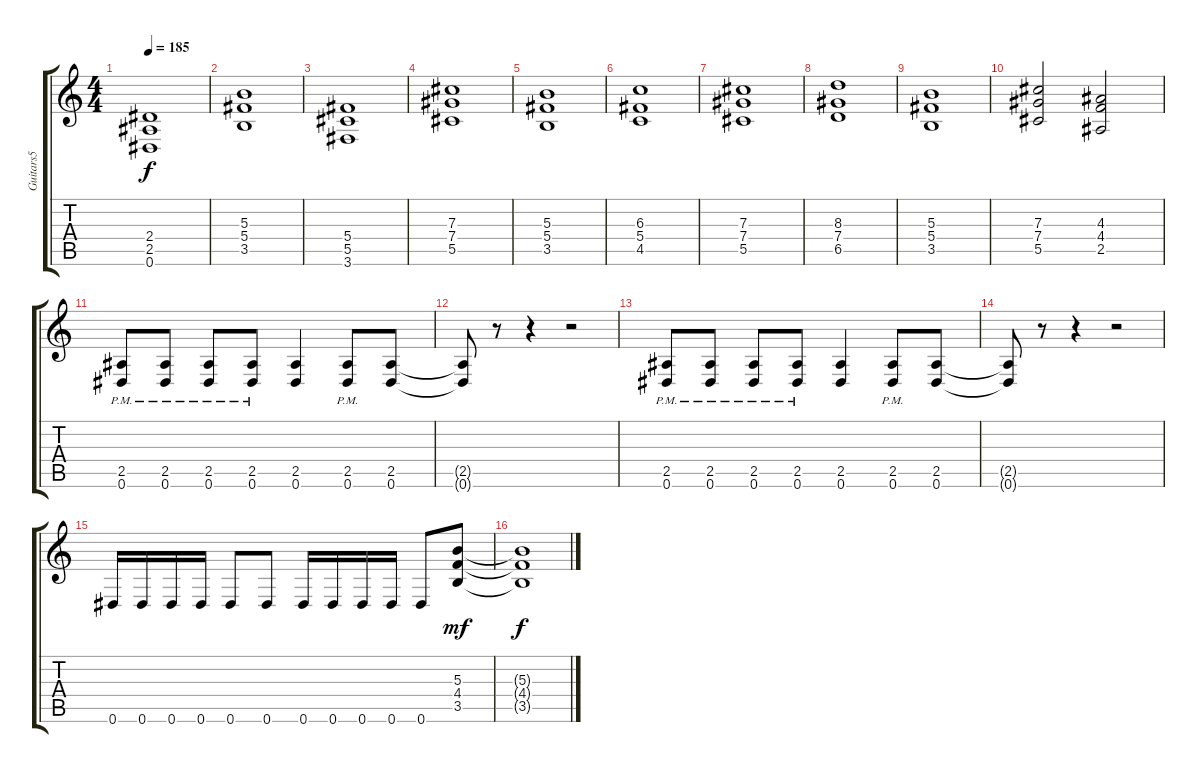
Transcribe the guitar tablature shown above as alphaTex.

\track ("Guitars5" "Guitars5") {instrument overdrivenguitar}
\staff {score tabs}
\tuning (Eb4 Bb3 Gb3 Db3 Ab2 Eb2) {hide}
\ts (4 4)
\tempo 185
\clef g2
\ks c
(2.4 2.5 0.6).1{dy f} |
(5.3 5.4 3.5).1 |
(5.4 5.5 3.6).1 |
(7.3 7.4 5.5).1 |
(5.3 5.4 3.5).1 |
(6.3 5.4 4.5).1 |
(7.3 7.4 5.5).1 |
(8.3 7.4 6.5).1 |
(5.3 5.4 3.5).1 |
(7.3 7.4 5.5).2 (4.3 4.4 2.5).2 |
\section ("" "")
(2.5{pm} 0.6).8 (2.5{pm} 0.6).8 (2.5{pm} 0.6).8 (2.5{pm} 0.6).8 (2.5 0.6).4 (2.5{pm} 0.6).8 (2.5 0.6).8 |
(2.5{t} 0.6{t}).8 r.8 r.4 r.2 |
(2.5{pm} 0.6).8 (2.5{pm} 0.6).8 (2.5{pm} 0.6).8 (2.5{pm} 0.6).8 (2.5 0.6).4 (2.5{pm} 0.6).8 (2.5 0.6).8 |
(2.5{t} 0.6{t}).8 r.8 r.4 r.2 |
\section ("" "")
0.6.16 0.6.16 0.6.16 0.6.16 0.6.8 0.6.8 0.6.16 0.6.16 0.6.16 0.6.16 0.6.8 (5.3 4.4 3.5).8{dy mf} |
(5.3{t} 4.4{t} 3.5{t}).1{dy f}
